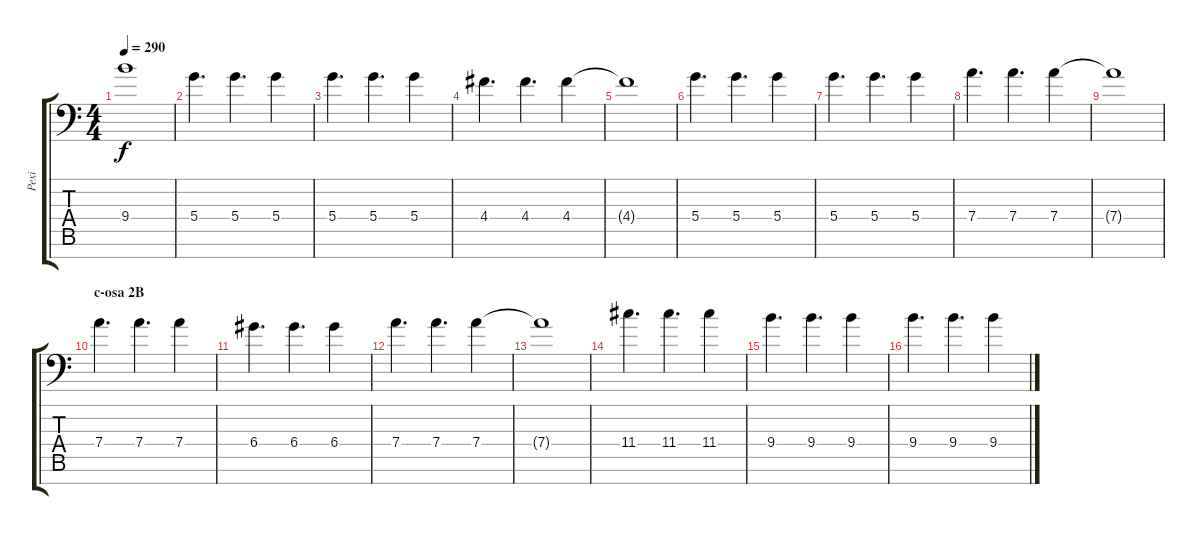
\track ("Pexi" "Pexi") {instrument distortionguitar}
\staff {score tabs}
\tuning (E4 B3 G3 D3 A2 D2 A1) {hide}
\ts (4 4)
\tempo 290
\clef f4
\ks c
9.4{t}.1{dy f} |
5.4.4{d} 5.4.4{d} 5.4.4 |
5.4.4{d} 5.4.4{d} 5.4.4 |
4.4.4{d} 4.4.4{d} 4.4.4 |
4.4{t}.1 |
5.4.4{d} 5.4.4{d} 5.4.4 |
5.4.4{d} 5.4.4{d} 5.4.4 |
7.4.4{d} 7.4.4{d} 7.4.4 |
7.4{t}.1 |
\section ("" "c-osa 2B")
7.4.4{d} 7.4.4{d} 7.4.4 |
6.4.4{d} 6.4.4{d} 6.4.4 |
7.4.4{d} 7.4.4{d} 7.4.4 |
7.4{t}.1 |
11.4.4{d} 11.4.4{d} 11.4.4 |
9.4.4{d} 9.4.4{d} 9.4.4 |
9.4.4{d} 9.4.4{d} 9.4.4
